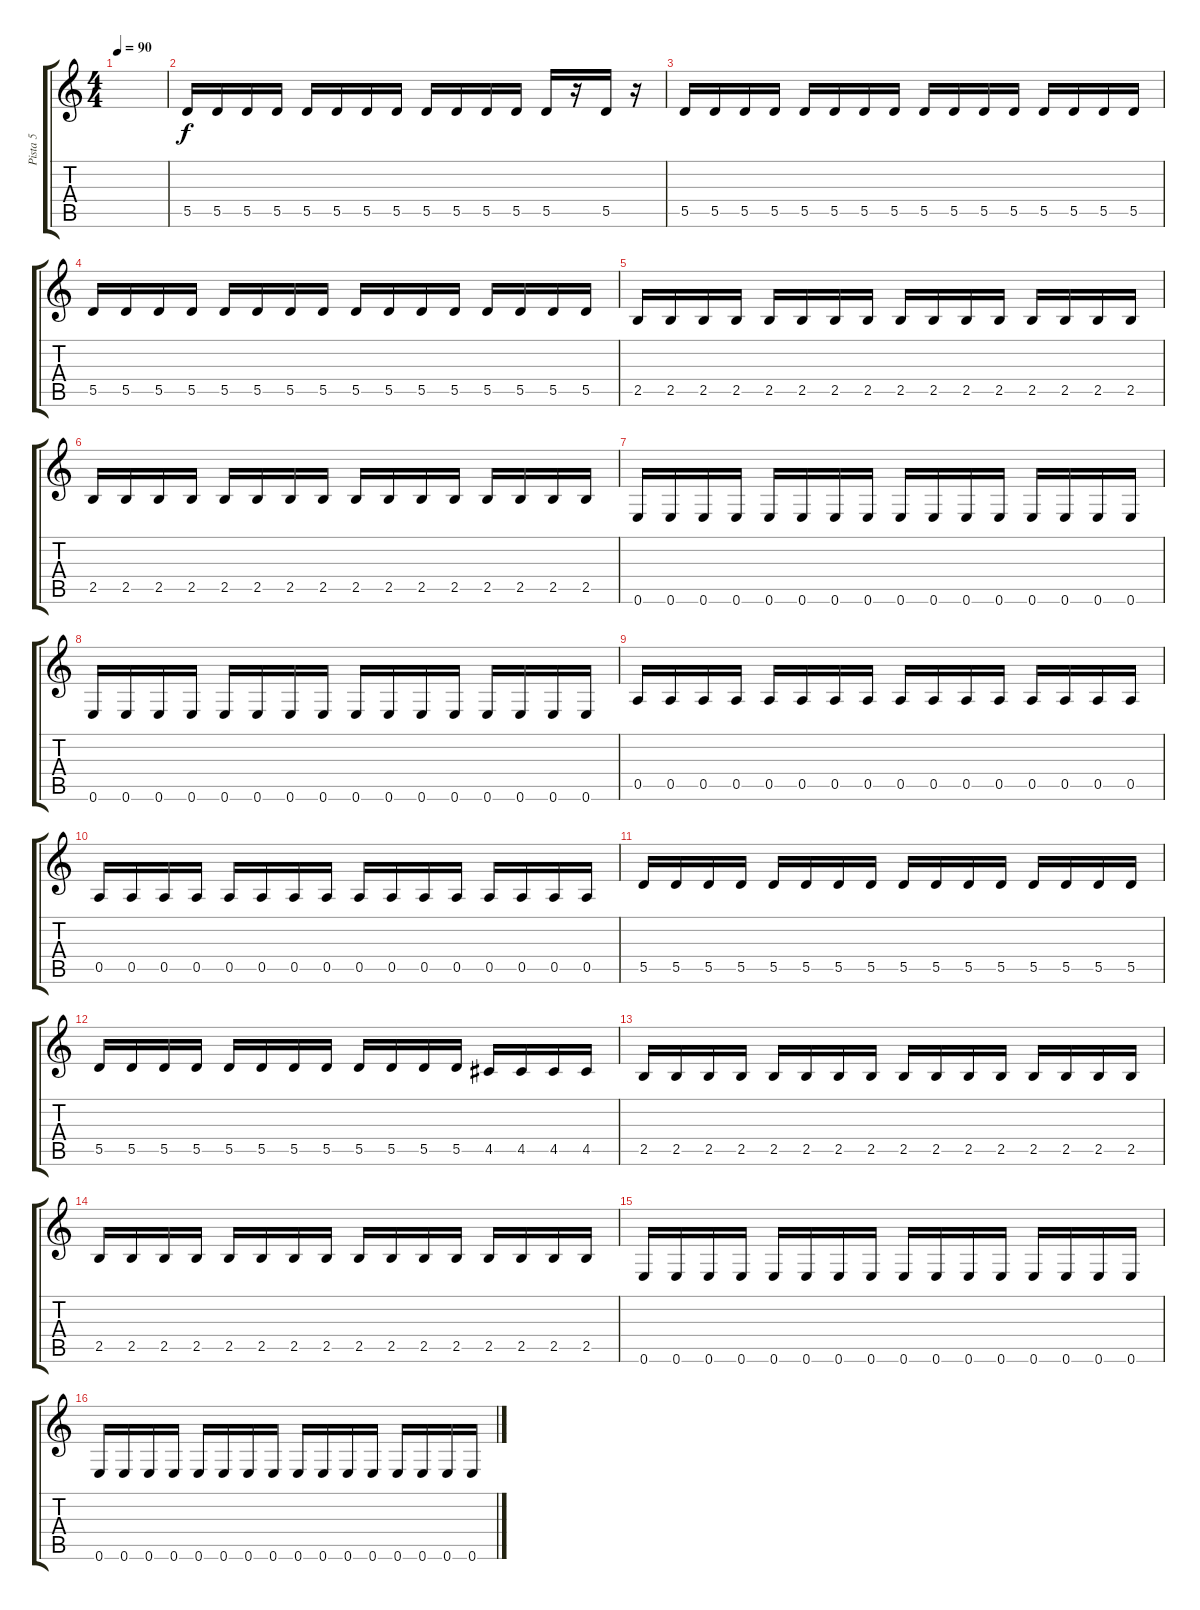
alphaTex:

\track ("Pista 5" "Pista 5") {instrument electricbasspick}
\staff {score tabs}
\tuning (E4 B3 G3 D3 A2 E2) {hide}
\ts (4 4)
\tempo 90
\clef g2
\ks c
|
5.5.16{volume 12} 5.5.16 5.5.16 5.5.16 5.5.16 5.5.16 5.5.16 5.5.16 5.5.16 5.5.16 5.5.16 5.5.16 5.5.16 r.16 5.5.16 r.16 |
5.5.16 5.5.16 5.5.16 5.5.16 5.5.16 5.5.16 5.5.16 5.5.16 5.5.16 5.5.16 5.5.16 5.5.16 5.5.16 5.5.16 5.5.16 5.5.16 |
5.5.16 5.5.16 5.5.16 5.5.16 5.5.16 5.5.16 5.5.16 5.5.16 5.5.16 5.5.16 5.5.16 5.5.16 5.5.16 5.5.16 5.5.16 5.5.16 |
2.5.16 2.5.16 2.5.16 2.5.16 2.5.16 2.5.16 2.5.16 2.5.16 2.5.16 2.5.16 2.5.16 2.5.16 2.5.16 2.5.16 2.5.16 2.5.16 |
2.5.16 2.5.16 2.5.16 2.5.16 2.5.16 2.5.16 2.5.16 2.5.16 2.5.16 2.5.16 2.5.16 2.5.16 2.5.16 2.5.16 2.5.16 2.5.16 |
0.6.16 0.6.16 0.6.16 0.6.16 0.6.16 0.6.16 0.6.16 0.6.16 0.6.16 0.6.16 0.6.16 0.6.16 0.6.16 0.6.16 0.6.16 0.6.16 |
0.6.16 0.6.16 0.6.16 0.6.16 0.6.16 0.6.16 0.6.16 0.6.16 0.6.16 0.6.16 0.6.16 0.6.16 0.6.16 0.6.16 0.6.16 0.6.16 |
0.5.16 0.5.16 0.5.16 0.5.16 0.5.16 0.5.16 0.5.16 0.5.16 0.5.16 0.5.16 0.5.16 0.5.16 0.5.16 0.5.16 0.5.16 0.5.16 |
0.5.16 0.5.16 0.5.16 0.5.16 0.5.16 0.5.16 0.5.16 0.5.16 0.5.16 0.5.16 0.5.16 0.5.16 0.5.16 0.5.16 0.5.16 0.5.16 |
5.5.16 5.5.16 5.5.16 5.5.16 5.5.16 5.5.16 5.5.16 5.5.16 5.5.16 5.5.16 5.5.16 5.5.16 5.5.16 5.5.16 5.5.16 5.5.16 |
5.5.16 5.5.16 5.5.16 5.5.16 5.5.16 5.5.16 5.5.16 5.5.16 5.5.16 5.5.16 5.5.16 5.5.16 4.5.16 4.5.16 4.5.16 4.5.16 |
2.5.16 2.5.16 2.5.16 2.5.16 2.5.16 2.5.16 2.5.16 2.5.16 2.5.16 2.5.16 2.5.16 2.5.16 2.5.16 2.5.16 2.5.16 2.5.16 |
2.5.16 2.5.16 2.5.16 2.5.16 2.5.16 2.5.16 2.5.16 2.5.16 2.5.16 2.5.16 2.5.16 2.5.16 2.5.16 2.5.16 2.5.16 2.5.16 |
0.6.16 0.6.16 0.6.16 0.6.16 0.6.16 0.6.16 0.6.16 0.6.16 0.6.16 0.6.16 0.6.16 0.6.16 0.6.16 0.6.16 0.6.16 0.6.16 |
0.6.16 0.6.16 0.6.16 0.6.16 0.6.16 0.6.16 0.6.16 0.6.16 0.6.16 0.6.16 0.6.16 0.6.16 0.6.16 0.6.16 0.6.16 0.6.16
